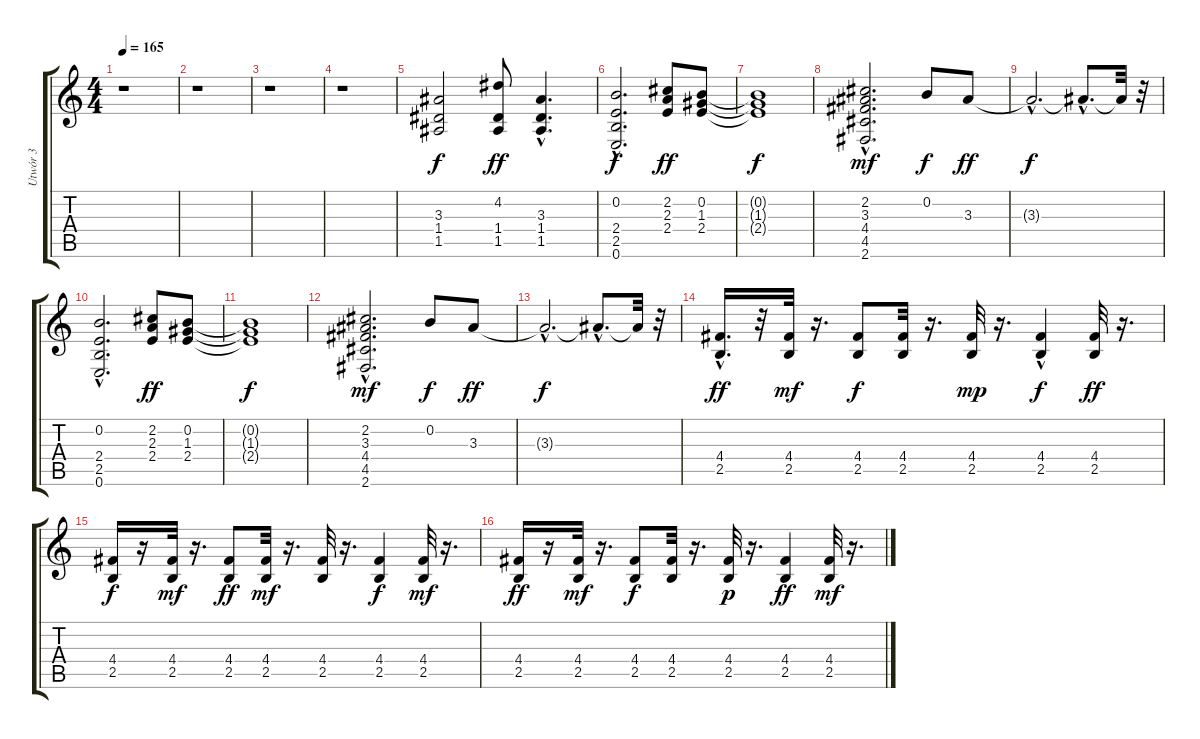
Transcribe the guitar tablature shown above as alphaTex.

\track ("Utwór 3" "Utwór 3") {instrument distortionguitar}
\staff {score tabs}
\tuning (E4 B3 G3 D3 A2 E2) {hide}
\ts (4 4)
\tempo 165
\clef g2
\ks c
r.1{dy ff} |
r.1 |
r.1 |
r.1 |
(3.3 1.4 1.5).2{dy f} (4.2 1.4 1.5).8{dy ff} (3.3{hac} 1.4{hac} 1.5{hac}).4{d} |
(0.2 2.4{hac} 2.5 0.6).2{d dy f} (2.2 2.3 2.4).8{dy ff} (0.2 1.3 2.4).8 |
(0.2{t} 1.3{t} 2.4{t}).1{dy f} |
(2.2 3.3{hac} 4.4 4.5 2.6).2{d dy mf} 0.2.8{dy f} 3.3.8{dy ff} |
3.3{hac t}.2{d dy f} 3.3{hac t}.8{d} 3.3{t}.32 r.32 |
(0.2 2.4{hac} 2.5 0.6).2{d} (2.2 2.3 2.4).8{dy ff} (0.2 1.3 2.4).8 |
(0.2{t} 1.3{t} 2.4{t}).1{dy f} |
(2.2 3.3{hac} 4.4 4.5 2.6).2{d dy mf} 0.2.8{dy f} 3.3.8{dy ff} |
3.3{hac t}.2{d dy f} 3.3{hac t}.8{d} 3.3{t}.32 r.32 |
(4.4 2.5{hac}).16{d dy ff} r.32 (4.4 2.5).32{dy mf} r.16{d} (4.4 2.5).8{dy f} (4.4 2.5).32 r.16{d} (4.4 2.5).32{dy mp} r.16{d} (4.4{hac} 2.5).4{dy f} (4.4 2.5).32{dy ff} r.16{d} |
(4.4 2.5).16{dy f} r.16 (4.4 2.5).32{dy mf} r.16{d} (4.4 2.5).8{dy ff} (4.4 2.5).32{dy mf} r.16{d} (4.4 2.5).32 r.16{d} (4.4 2.5).4{dy f} (4.4 2.5).32{dy mf} r.16{d} |
(4.4 2.5).16{dy ff} r.16 (4.4 2.5).32{dy mf} r.16{d} (4.4 2.5).8{dy f} (4.4 2.5).32 r.16{d} (4.4 2.5).32{dy p} r.16{d} (4.4 2.5).4{dy ff} (4.4 2.5).32{dy mf} r.16{d}
